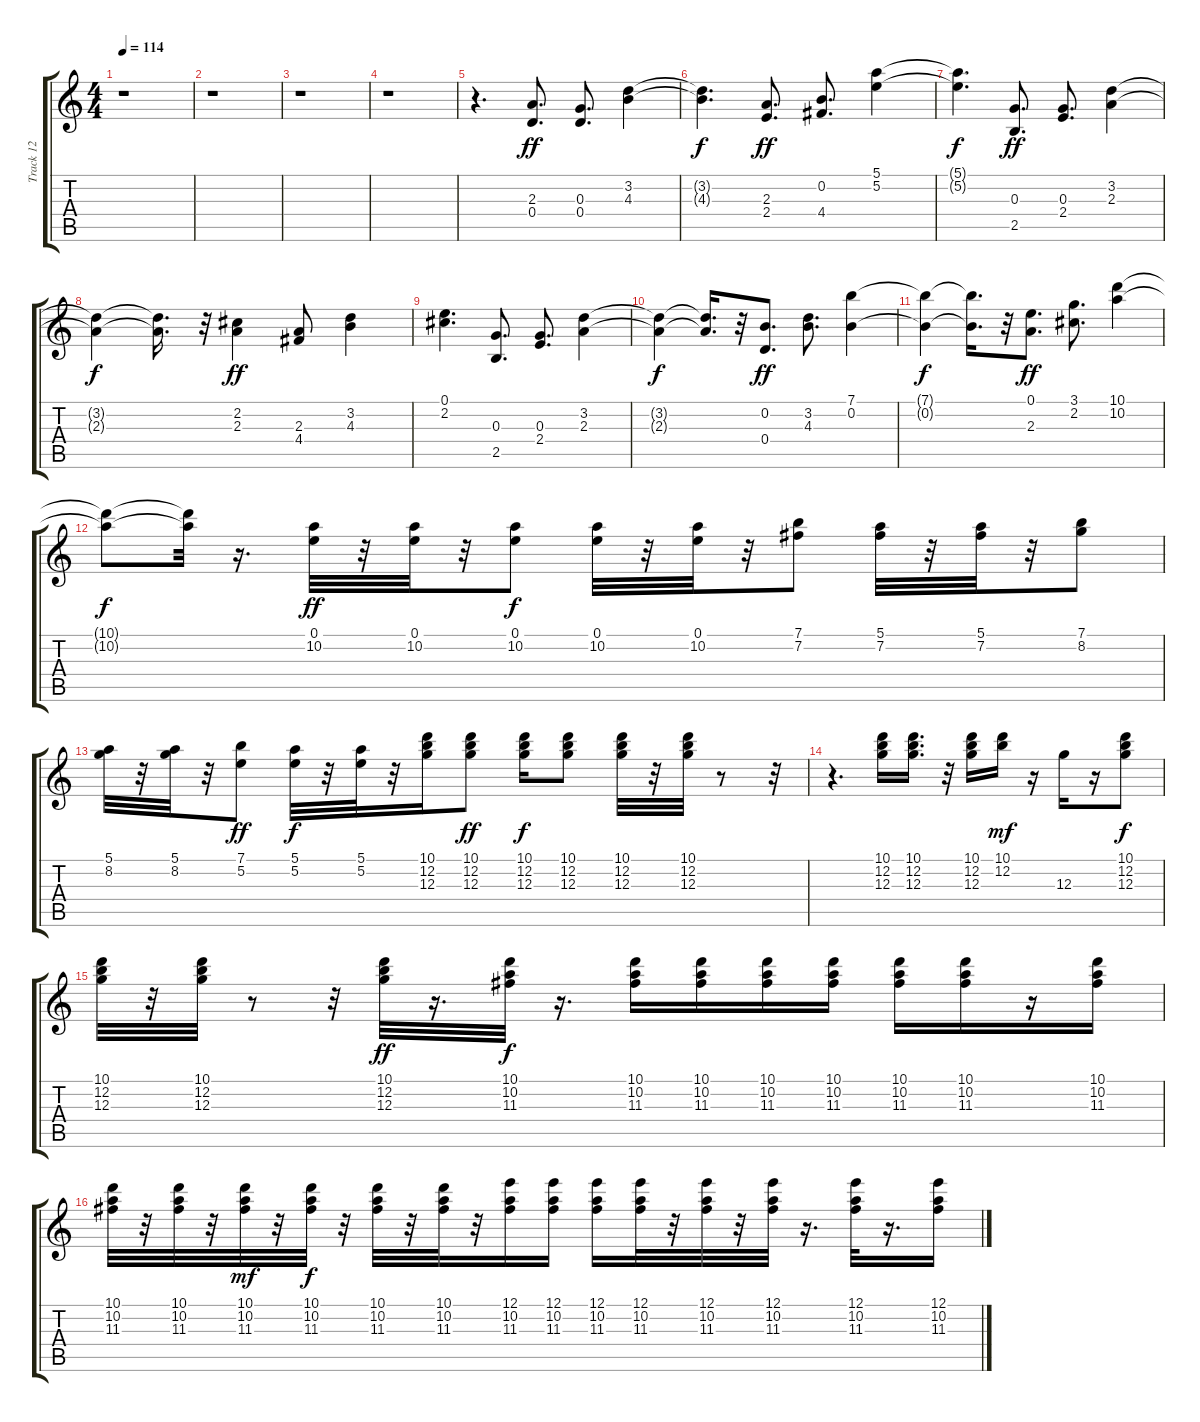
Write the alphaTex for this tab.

\track ("Track 12" "Track 12") {instrument electricguitarclean}
\staff {score tabs}
\tuning (E4 B3 G3 D3 A2 E2) {hide}
\ts (4 4)
\tempo 114
\clef g2
\ks c
r.1{dy f} |
r.1 |
r.1 |
r.1 |
r.4{d} (2.3 0.4).8{d dy ff} (0.3 0.4).8{d} (3.2 4.3).4{volume 9} |
(3.2{t} 4.3{t}).4{d dy f} (2.3 2.4).8{d dy ff volume 9} (0.2 4.4).8{d} (5.1 5.2).4 |
(5.1{t} 5.2{t}).4{d dy f} (0.3 2.5).8{d dy ff volume 9} (0.3 2.4).8{d} (3.2 2.3).4 |
(3.2{t} 2.3{t}).4{dy f} (3.2{t} 2.3{t}).16{d} r.32 (2.2 2.3).4{dy ff volume 9} (2.3 4.4).8 (3.2 4.3).4 |
(0.1 2.2).4{d} (0.3 2.5).8{d volume 9} (0.3 2.4).8{d} (3.2 2.3).4 |
(3.2{t} 2.3{t}).4{dy f} (3.2{t} 2.3{t}).16{d} r.32 (0.2 0.4).8{d dy ff volume 9} (3.2 4.3).8{d} (7.1 0.2).4 |
(7.1{t} 0.2{t}).4{dy f} (7.1{t} 0.2{t}).16{d} r.32 (0.1 2.3).8{d dy ff volume 9} (3.1 2.2).8{d} (10.1 10.2).4 |
(10.1{t} 10.2{t}).8{dy f} (10.1{t} 10.2{t}).32 r.16{d} (0.1 10.2).32{dy ff volume 10} r.32 (0.1 10.2).32 r.32 (0.1 10.2).8{dy f} (0.1 10.2).32 r.32 (0.1 10.2).32 r.32 (7.1 7.2).8 (5.1 7.2).32 r.32 (5.1 7.2).32 r.32 (7.1 8.2).8 |
(5.1 8.2).32 r.32 (5.1 8.2).32 r.32 (7.1 5.2).8{dy ff} (5.1 5.2).32{dy f} r.32 (5.1 5.2).32 r.32 (10.1 12.2 12.3).16{volume 8} (10.1 12.2 12.3).8{dy ff} (10.1 12.2 12.3).16{dy f} (10.1 12.2 12.3).8 (10.1 12.2 12.3).32 r.32 (10.1 12.2 12.3).32 r.8 r.32 |
r.4{d} (10.1 12.2 12.3).16 (10.1 12.2 12.3).16{d} r.32 (10.1 12.2 12.3).16 (10.1 12.2).16{dy mf} r.16 12.3.16 r.16 (10.1 12.2 12.3).8{dy f} |
(10.1 12.2 12.3).32 r.32 (10.1 12.2 12.3).32 r.8 r.32 (10.1 12.2 12.3).32{dy ff} r.16{d} (10.1 10.2 11.3).32{dy f} r.16{d} (10.1 10.2 11.3).16 (10.1 10.2 11.3).16 (10.1 10.2 11.3).16 (10.1 10.2 11.3).16 (10.1 10.2 11.3).16 (10.1 10.2 11.3).16 r.16 (10.1 10.2 11.3).16 |
(10.1 10.2 11.3).32 r.32 (10.1 10.2 11.3).32 r.32 (10.1 10.2 11.3).32{dy mf} r.32 (10.1 10.2 11.3).32{dy f} r.32 (10.1 10.2 11.3).32 r.32 (10.1 10.2 11.3).32 r.32 (12.1 10.2 11.3).16 (12.1 10.2 11.3).16 (12.1 10.2 11.3).16 (12.1 10.2 11.3).32 r.32 (12.1 10.2 11.3).32 r.32 (12.1 10.2 11.3).32 r.16{d} (12.1 10.2 11.3).32 r.16{d} (12.1 10.2 11.3).16
